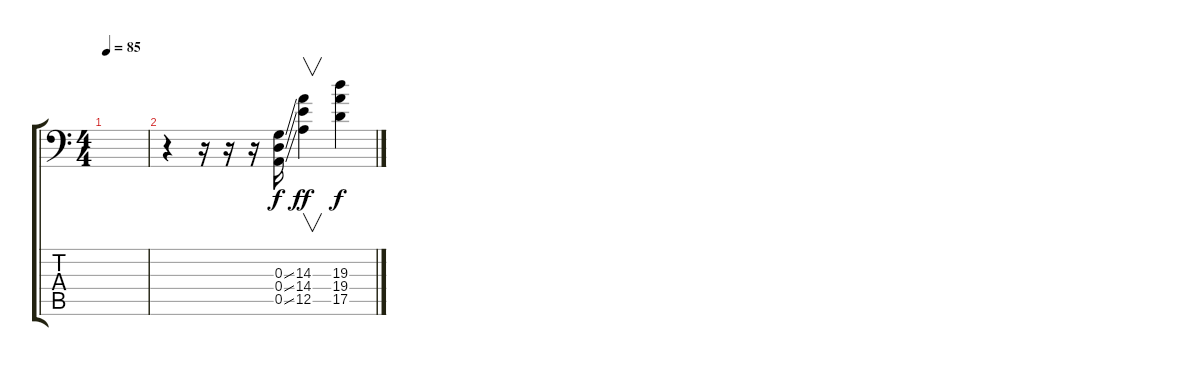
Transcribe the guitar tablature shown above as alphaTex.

\track "" {instrument acousticgrandpiano}
\staff {score tabs}
\tuning (E4 B3 G3 D3 A2 D1) {hide}
\ts (4 4)
\tempo 85
\clef f4
\ks c
|
r.4 r.16 r.16 r.16{instrument drawbarorgan} (0.3{ss} 0.4{ss} 0.5{ss}).16 (14.3 14.4 12.5).4{v dy ff volume 13 balance 8 instrument drawbarorgan} (19.3 19.4 17.5).4{dy f}
